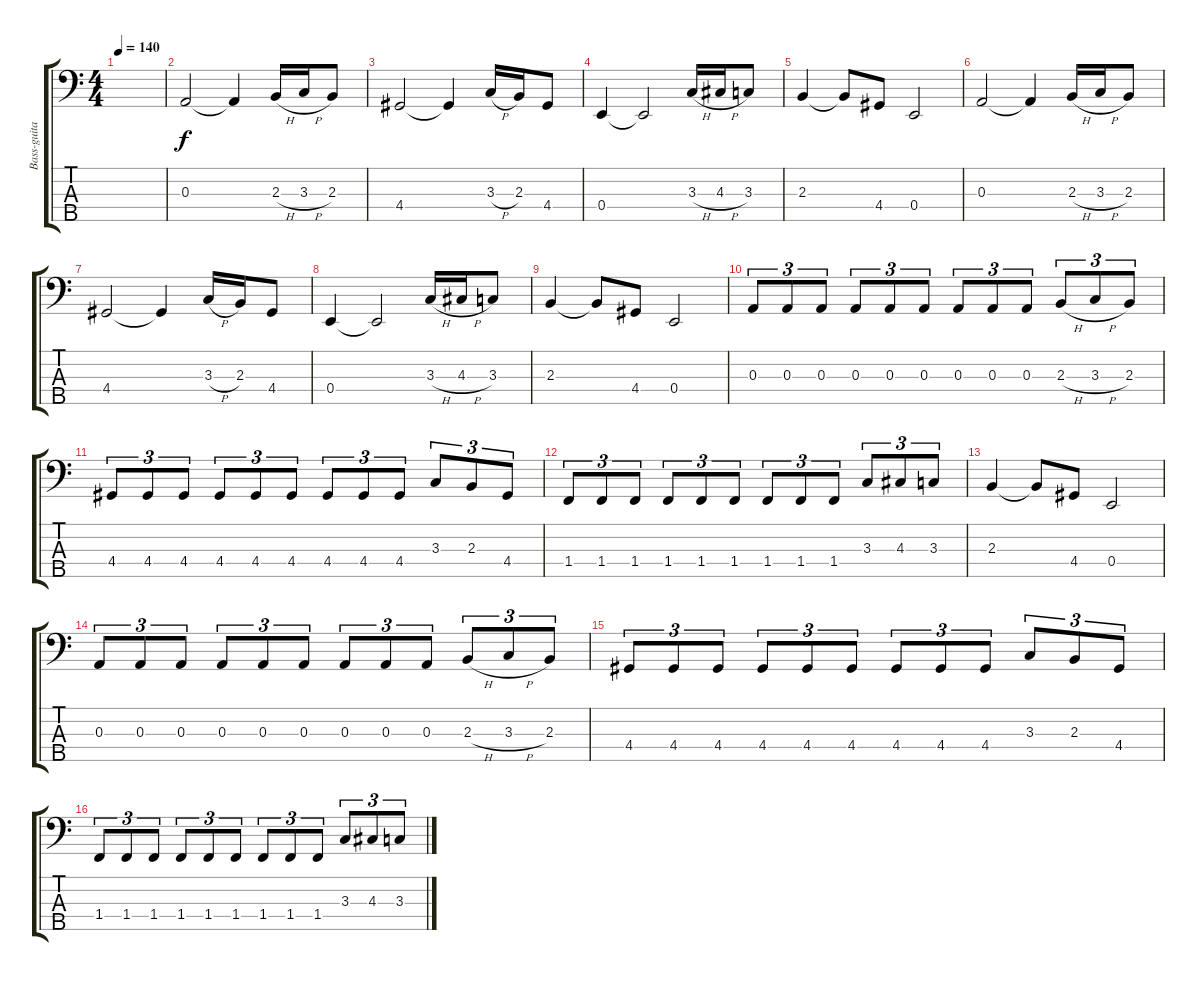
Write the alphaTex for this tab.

\track ("Bass-guitar - Vortex" "Bass-guita") {instrument electricbassfinger}
\staff {score tabs}
\tuning (G2 D2 A1 E1 B0) {hide}
\ts (4 4)
\tempo 140
\clef f4
\ks c
|
0.3.2 0.3{t}.4 2.3{h}.16 3.3{h}.16 2.3.8 |
4.4.2 4.4{t}.4 3.3{h}.16 2.3.16 4.4.8 |
0.4.4 0.4{t}.2 3.3{h}.16 4.3{h}.16 3.3.8 |
2.3.4 2.3{t}.8 4.4.8 0.4.2 |
0.3.2 0.3{t}.4 2.3{h}.16 3.3{h}.16 2.3.8 |
4.4.2 4.4{t}.4 3.3{h}.16 2.3.16 4.4.8 |
0.4.4 0.4{t}.2 3.3{h}.16 4.3{h}.16 3.3.8 |
2.3.4 2.3{t}.8 4.4.8 0.4.2 |
0.3.8{tu (3 2)} 0.3.8{tu (3 2)} 0.3.8{tu (3 2)} 0.3.8{tu (3 2)} 0.3.8{tu (3 2)} 0.3.8{tu (3 2)} 0.3.8{tu (3 2)} 0.3.8{tu (3 2)} 0.3.8{tu (3 2)} 2.3{h}.8{tu (3 2)} 3.3{h}.8{tu (3 2)} 2.3.8{tu (3 2)} |
4.4.8{tu (3 2)} 4.4.8{tu (3 2)} 4.4.8{tu (3 2)} 4.4.8{tu (3 2)} 4.4.8{tu (3 2)} 4.4.8{tu (3 2)} 4.4.8{tu (3 2)} 4.4.8{tu (3 2)} 4.4.8{tu (3 2)} 3.3.8{tu (3 2)} 2.3.8{tu (3 2)} 4.4.8{tu (3 2)} |
1.4.8{tu (3 2)} 1.4.8{tu (3 2)} 1.4.8{tu (3 2)} 1.4.8{tu (3 2)} 1.4.8{tu (3 2)} 1.4.8{tu (3 2)} 1.4.8{tu (3 2)} 1.4.8{tu (3 2)} 1.4.8{tu (3 2)} 3.3.8{tu (3 2)} 4.3.8{tu (3 2)} 3.3.8{tu (3 2)} |
2.3.4 2.3{t}.8 4.4.8 0.4.2 |
0.3.8{tu (3 2)} 0.3.8{tu (3 2)} 0.3.8{tu (3 2)} 0.3.8{tu (3 2)} 0.3.8{tu (3 2)} 0.3.8{tu (3 2)} 0.3.8{tu (3 2)} 0.3.8{tu (3 2)} 0.3.8{tu (3 2)} 2.3{h}.8{tu (3 2)} 3.3{h}.8{tu (3 2)} 2.3.8{tu (3 2)} |
4.4.8{tu (3 2)} 4.4.8{tu (3 2)} 4.4.8{tu (3 2)} 4.4.8{tu (3 2)} 4.4.8{tu (3 2)} 4.4.8{tu (3 2)} 4.4.8{tu (3 2)} 4.4.8{tu (3 2)} 4.4.8{tu (3 2)} 3.3.8{tu (3 2)} 2.3.8{tu (3 2)} 4.4.8{tu (3 2)} |
1.4.8{tu (3 2)} 1.4.8{tu (3 2)} 1.4.8{tu (3 2)} 1.4.8{tu (3 2)} 1.4.8{tu (3 2)} 1.4.8{tu (3 2)} 1.4.8{tu (3 2)} 1.4.8{tu (3 2)} 1.4.8{tu (3 2)} 3.3.8{tu (3 2)} 4.3.8{tu (3 2)} 3.3.8{tu (3 2)}
